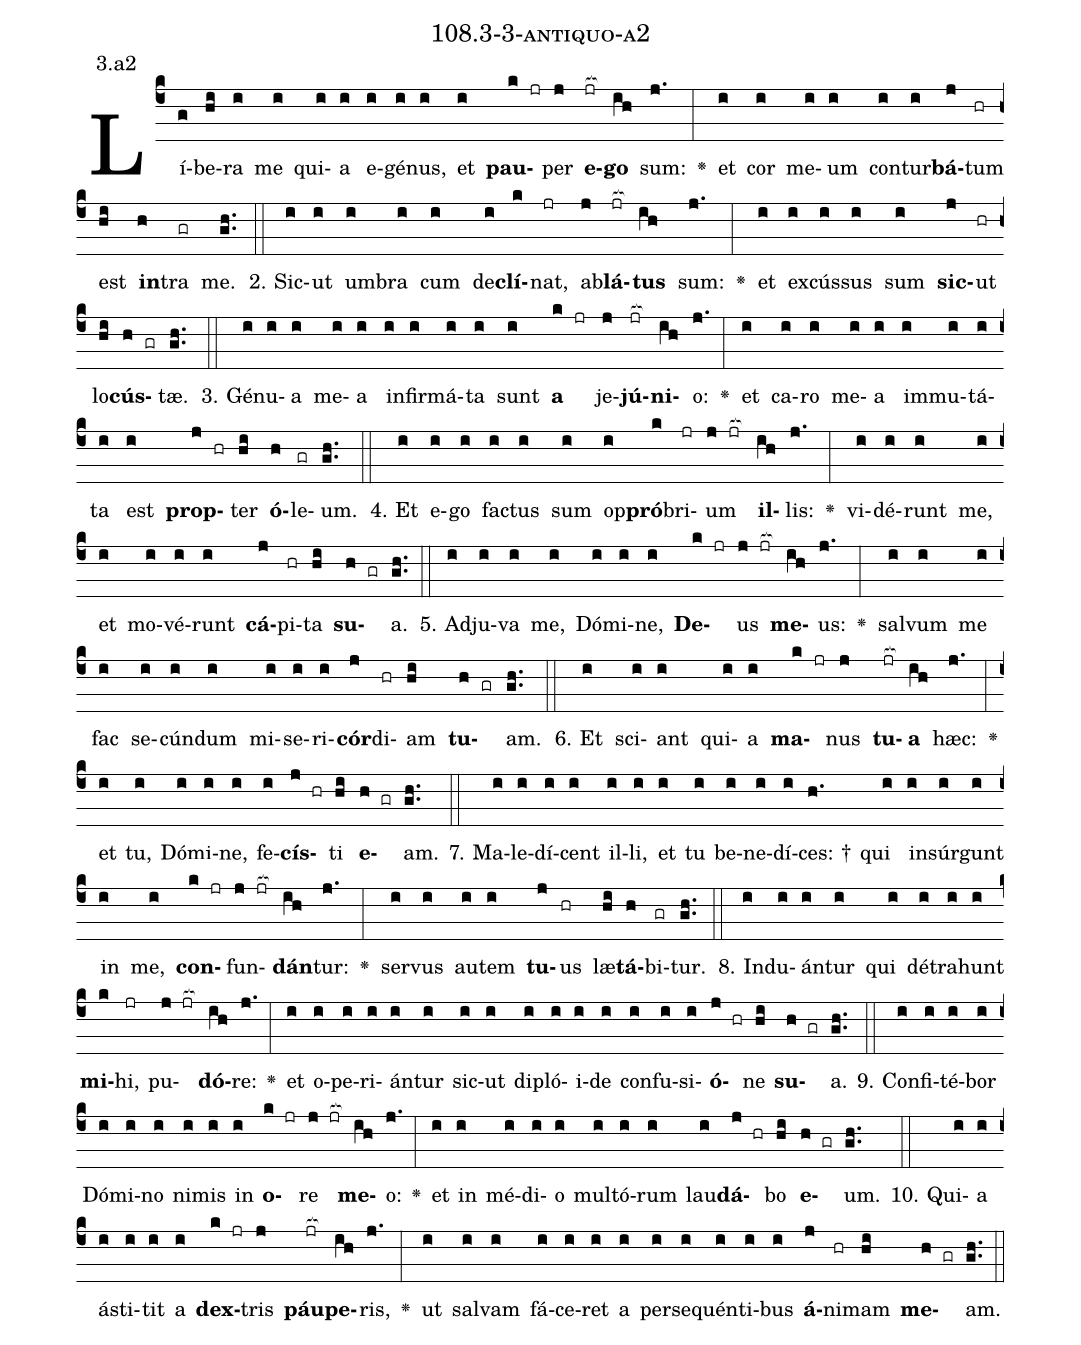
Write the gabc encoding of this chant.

name: 108.3-3-antiquo-a2;
annotation: 3.a2;
%%
(c4)Lí(g)be(hi)ra(i) me(i) qui(i)a(i) e(i)gé(i)nus,(i) et(i) <b>pau</b>(k jr)per(j) <b>e</b>(jr[ocb:1{])<b>go</b>(ih[ocb:0}]) sum:(j.) <v>\greheightstar</v>(:) et(i) cor(i) me(i)um(i) con(i)tur(i)<b>bá</b>(j)tum(hr) est(hi) <b>in</b>(h)tra(gr) me.(gh..) (::)
2. Sic(i)ut(i) um(i)bra(i) cum(i) de(i)<b>clí</b>(k)nat,(jr) ab(j)<b>lá</b>(jr[ocb:1{])<b>tus</b>(ih[ocb:0}]) sum:(j.) <v>\greheightstar</v>(:) et(i) ex(i)cús(i)sus(i) sum(i) <b>sic</b>(j)ut(hr) lo(hi)<b>cús</b>(h gr)tæ.(gh..) (::)
3. Gé(i)nu(i)a(i) me(i)a(i) in(i)fir(i)má(i)ta(i) sunt(i) <b>a</b>(k jr) je(j)<b>jú</b>(jr[ocb:1{])<b>ni</b>(ih[ocb:0}])o:(j.) <v>\greheightstar</v>(:) et(i) ca(i)ro(i) me(i)a(i) im(i)mu(i)tá(i)ta(i) est(i) <b>prop</b>(j hr)ter(hi) <b>ó</b>(h)le(gr)um.(gh..) (::)
4. Et(i) e(i)go(i) fac(i)tus(i) sum(i) op(i)<b>pró</b>(k)bri(jr)um(j jr[ocb:1{]) <b>il</b>(ih[ocb:0}])lis:(j.) <v>\greheightstar</v>(:) vi(i)dé(i)runt(i) me,(i) et(i) mo(i)vé(i)runt(i) <b>cá</b>(j)pi(hr)ta(hi) <b>su</b>(h gr)a.(gh..) (::)
5. Ad(i)ju(i)va(i) me,(i) Dó(i)mi(i)ne,(i) <b>De</b>(k jr)us(j jr[ocb:1{]) <b>me</b>(ih[ocb:0}])us:(j.) <v>\greheightstar</v>(:) sal(i)vum(i) me(i) fac(i) se(i)cún(i)dum(i) mi(i)se(i)ri(i)<b>cór</b>(j)di(hr)am(hi) <b>tu</b>(h gr)am.(gh..) (::)
6. Et(i) sci(i)ant(i) qui(i)a(i) <b>ma</b>(k jr)nus(j) <b>tu</b>(jr[ocb:1{])<b>a</b>(ih[ocb:0}]) hæc:(j.) <v>\greheightstar</v>(:) et(i) tu,(i) Dó(i)mi(i)ne,(i) fe(i)<b>cís</b>(j hr)ti(hi) <b>e</b>(h gr)am.(gh..) (::)
7. Ma(i)le(i)dí(i)cent(i) il(i)li,(i) et(i) tu(i) be(i)ne(i)dí(i)ces: †(h.) qui(i) in(i)súr(i)gunt(i) in(i) me,(i) <b>con</b>(k jr)fun(j jr[ocb:1{])<b>dán</b>(ih[ocb:0}])tur:(j.) <v>\greheightstar</v>(:) ser(i)vus(i) au(i)tem(i) <b>tu</b>(j)us(hr) læ(hi)<b>tá</b>(h)bi(gr)tur.(gh..) (::)
8. Ind(i)u(i)án(i)tur(i) qui(i) dé(i)tra(i)hunt(i) <b>mi</b>(k)hi,(jr) pu(j jr[ocb:1{])<b>dó</b>(ih[ocb:0}])re:(j.) <v>\greheightstar</v>(:) et(i) o(i)pe(i)ri(i)án(i)tur(i) sic(i)ut(i) di(i)pló(i)i(i)de(i) con(i)fu(i)si(i)<b>ó</b>(j hr)ne(hi) <b>su</b>(h gr)a.(gh..) (::)
9. Con(i)fi(i)té(i)bor(i) Dó(i)mi(i)no(i) ni(i)mis(i) in(i) <b>o</b>(k jr)re(j jr[ocb:1{]) <b>me</b>(ih[ocb:0}])o:(j.) <v>\greheightstar</v>(:) et(i) in(i) mé(i)di(i)o(i) mul(i)tó(i)rum(i) lau(i)<b>dá</b>(j hr)bo(hi) <b>e</b>(h gr)um.(gh..) (::)
10. Qui(i)a(i) á(i)sti(i)tit(i) a(i) <b>dex</b>(k jr)tris(j) <b>páu</b>(jr[ocb:1{])<b>pe</b>(ih[ocb:0}])ris,(j.) <v>\greheightstar</v>(:) ut(i) sal(i)vam(i) fá(i)ce(i)ret(i) a(i) per(i)se(i)quén(i)ti(i)bus(i) <b>á</b>(j)ni(hr)mam(hi) <b>me</b>(h gr)am.(gh..) (::)
